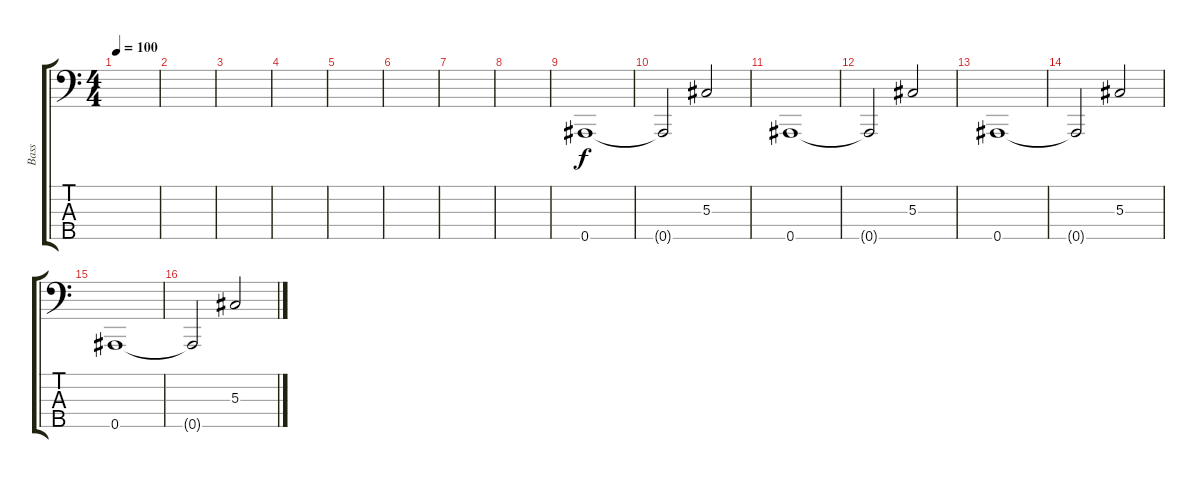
\track ("Bass" "Bass") {instrument electricbassfinger}
\staff {score tabs}
\tuning (Gb2 Db2 Ab1 Eb1 Bb0) {hide}
\ts (4 4)
\tempo 100
\clef f4
\ks c
|
|
|
|
|
|
|
|
0.5.1 |
0.5{t}.2 5.3.2 |
0.5.1 |
0.5{t}.2 5.3.2 |
0.5.1 |
0.5{t}.2 5.3.2 |
0.5.1 |
0.5{t}.2 5.3.2
